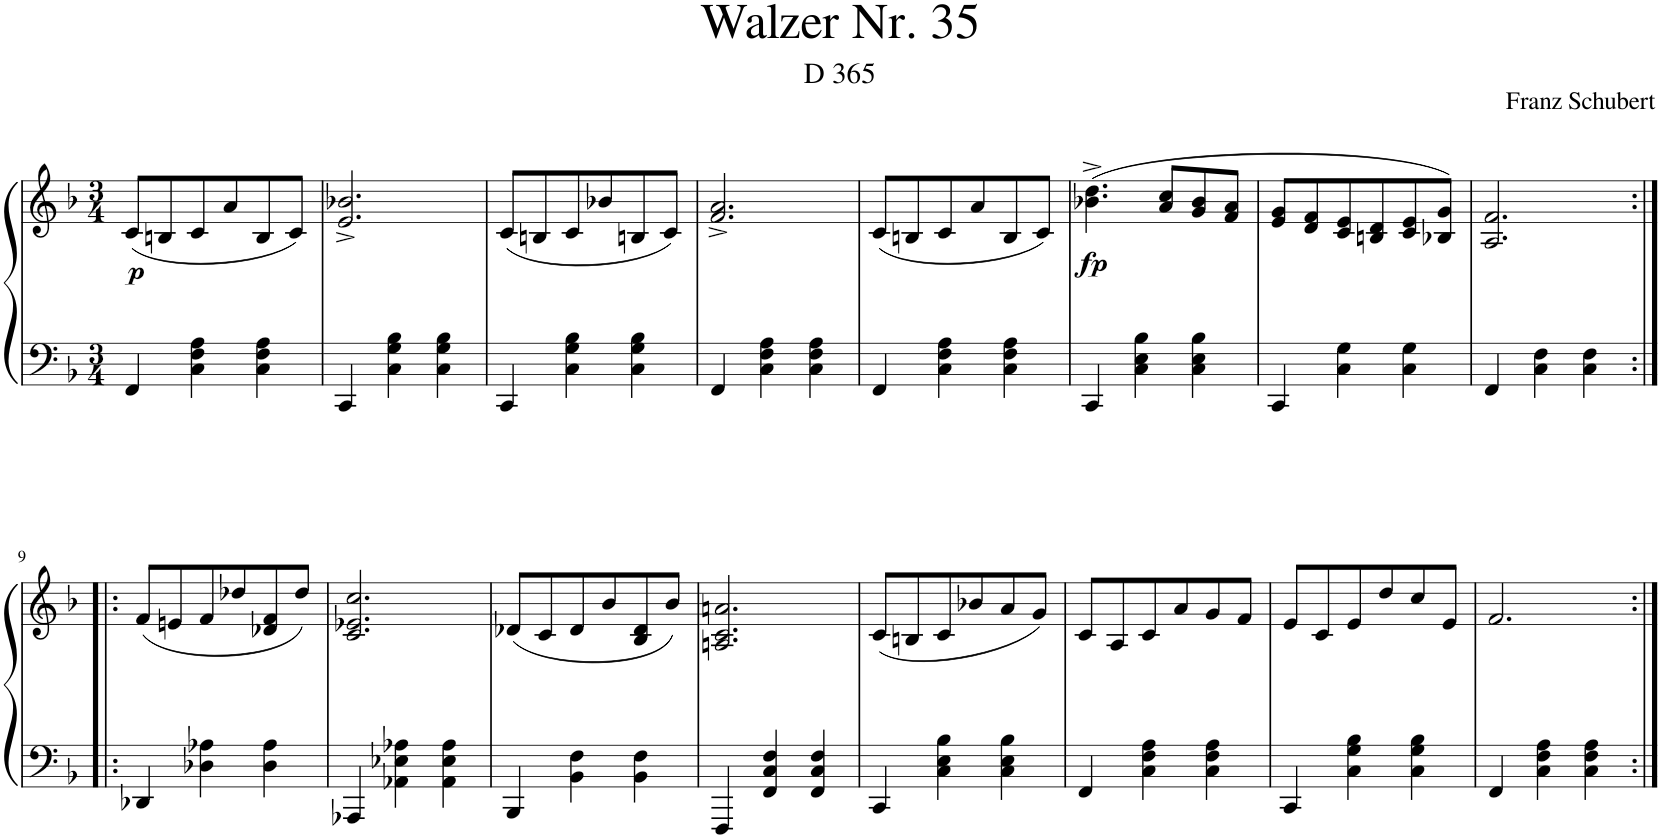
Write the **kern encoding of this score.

**kern	**kern	**dynam
*part1	*part1	*part1
*staff2	*staff1	*staff1/2
*I"Piano	*	*
*I'Pno.	*	*
*clefF4	*clefG2	*
*k[b-]	*k[b-]	*
*M3/4	*M3/4	*
=1	=1	=1
!	!	!LO:DY:b
4FF/	(8c/L	p
.	8Bn/	.
4C\ 4F\ 4A\	8c/	.
.	8a/	.
4C\ 4F\ 4A\	8B/	.
.	8c/J)	.
=2	=2	=2
4CC/	2.e/^ 2.b-X/^	.
4C\ 4G\ 4B-\	.	.
4C\ 4G\ 4B-\	.	.
=3	=3	=3
4CC/	(8c/L	.
.	8Bn/	.
4C\ 4G\ 4B-\	8c/	.
.	8b-X/	.
4C\ 4G\ 4B-\	8Bn/	.
.	8c/J)	.
=4	=4	=4
4FF/	2.f/^ 2.a/^	.
4C\ 4F\ 4A\	.	.
4C\ 4F\ 4A\	.	.
=5	=5	=5
4FF/	(8c/L	.
.	8Bn/	.
4C\ 4F\ 4A\	8c/	.
.	8a/	.
4C\ 4F\ 4A\	8B/	.
.	8c/J)	.
=6	=6	=6
!	!	!LO:DY:b
4CC/	(4.b-X\^ 4.dd\^	fp
4C\ 4E\ 4B-\	.	.
.	8a/ 8cc/L	.
4C\ 4E\ 4B-\	8g/ 8b-/	.
.	8f/ 8a/J	.
=7	=7	=7
4CC/	8e/ 8g/L	.
.	8d/ 8f/	.
4C\ 4G\	8c/ 8e/	.
.	8Bn/ 8d/	.
4C\ 4G\	8c/ 8e/	.
.	8B-X/ 8g/J)	.
=8	=8	=8
4FF/	2.A/ 2.f/	.
4C\ 4F\	.	.
4C\ 4F\	.	.
!!LO:LB:g=z
=9:|!|:	=9:|!|:	=9:|!|:
4DD-X/	(8f/L	.
.	8en/	.
4D-X\ 4A-X\	8f/	.
.	8dd-X/	.
4D-\ 4A-\	8d-X/ 8f/	.
.	8dd-/J)	.
=10	=10	=10
4AAA-X/	2.c/ 2.e-X/ 2.cc/	.
4AA-X\ 4E-X\ 4A-X\	.	.
4AA-\ 4E-\ 4A-\	.	.
=11	=11	=11
4BBB-/	(8d-X/L	.
.	8c/	.
4BB-\ 4F\	8d-/	.
.	8b-/	.
4BB-\ 4F\	8B-/ 8d-/	.
.	8b-/J)	.
=12	=12	=12
4FFF/	2.An/ 2.c/ 2.an/	.
4FF/ 4C/ 4F/	.	.
4FF/ 4C/ 4F/	.	.
=13	=13	=13
4CC/	(8c/L	.
.	8Bn/	.
4C\ 4E\ 4B-\	8c/	.
.	8b-X/	.
4C\ 4E\ 4B-\	8a/	.
.	8g/J)	.
=14	=14	=14
4FF/	8c/L	.
.	8A/	.
4C\ 4F\ 4A\	8c/	.
.	8a/	.
4C\ 4F\ 4A\	8g/	.
.	8f/J	.
=15	=15	=15
4CC/	8e/L	.
.	8c/	.
4C\ 4G\ 4B-\	8e/	.
.	8dd/	.
4C\ 4G\ 4B-\	8cc/	.
.	8e/J	.
=16	=16	=16
4FF/	2.f/	.
4C\ 4F\ 4A\	.	.
4C\ 4F\ 4A\	.	.
=:|!	=:|!	=:|!
*-	*-	*-
